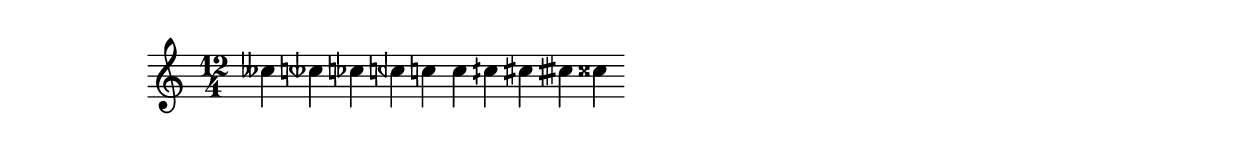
\header {

    texidoc = "Quarter tone notation is supported, including
    threequarters flat."
    }
\version "2.1.36"

\score {
    \notes \relative c'' {
	\time 12/4 
	ceses4
	ceseh
	ces
	ceh
	c
	c
	cih
	cis 
	cisih
	cisis
    }
    \paper { raggedright = ##t }
}
